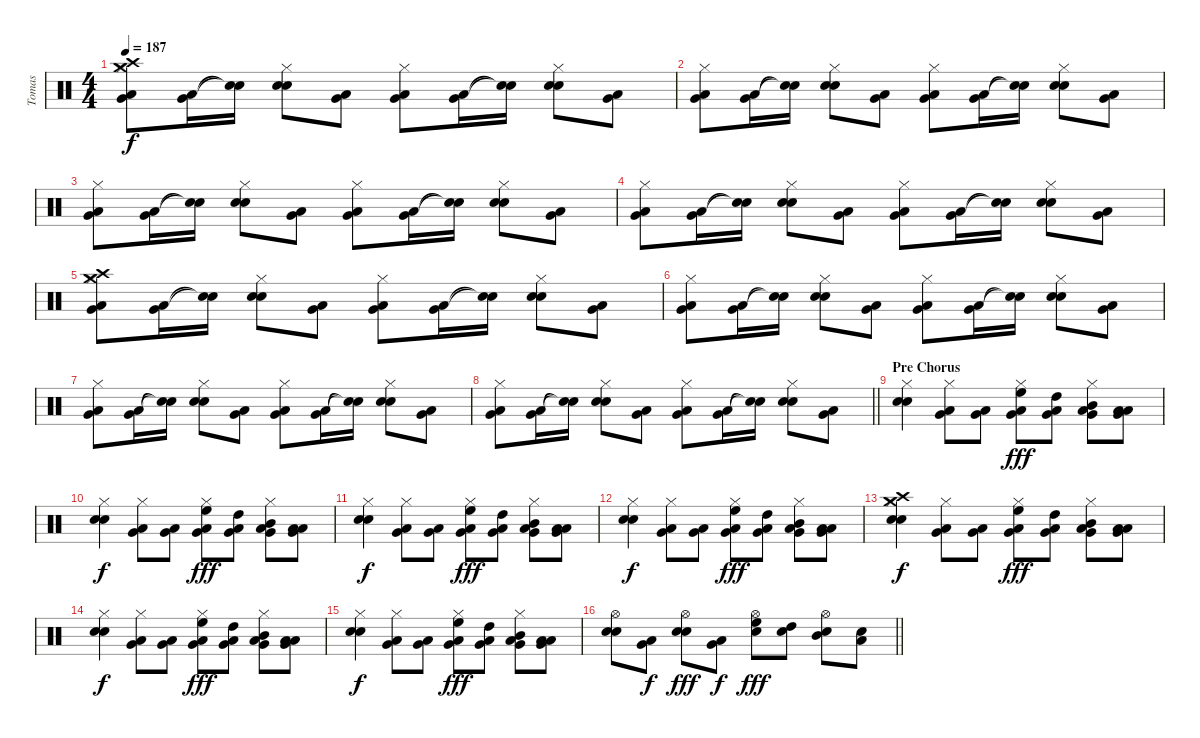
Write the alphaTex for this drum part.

\track ("Tomas" "Tomas") {instrument percussion}
\staff {score}
\articulation defaults
\ts (4 4)
\tempo 187
\clef neutral
\ks c
("Hi-Hat (closed)" "Crash high (hit)" "Very Low Tom (hit)" "Low Floor Tom (hit)" "Crash medium (hit)").8{dy f} ("Very Low Tom (hit)" "Low Floor Tom (hit)").16 ("Electric Snare (hit)"{t} "Snare (hit) 2"{t}).16 ("Hi-Hat (closed)" "Snare (hit) 2" "Electric Snare (hit)").8 ("Very Low Tom (hit)" "Low Floor Tom (hit)").8 ("Hi-Hat (closed)" "Very Low Tom (hit)" "Low Floor Tom (hit)").8 ("Very Low Tom (hit)" "Low Floor Tom (hit)").16 ("Electric Snare (hit)"{t} "Snare (hit) 2"{t}).16 ("Hi-Hat (closed)" "Snare (hit) 2" "Electric Snare (hit)").8 ("Very Low Tom (hit)" "Low Floor Tom (hit)").8 |
("Hi-Hat (closed)" "Very Low Tom (hit)" "Low Floor Tom (hit)").8 ("Very Low Tom (hit)" "Low Floor Tom (hit)").16 ("Electric Snare (hit)"{t} "Snare (hit) 2"{t}).16 ("Hi-Hat (closed)" "Snare (hit) 2" "Electric Snare (hit)").8 ("Very Low Tom (hit)" "Low Floor Tom (hit)").8 ("Hi-Hat (closed)" "Very Low Tom (hit)" "Low Floor Tom (hit)").8 ("Very Low Tom (hit)" "Low Floor Tom (hit)").16 ("Electric Snare (hit)"{t} "Snare (hit) 2"{t}).16 ("Hi-Hat (closed)" "Snare (hit) 2" "Electric Snare (hit)").8 ("Very Low Tom (hit)" "Low Floor Tom (hit)").8 |
("Hi-Hat (closed)" "Very Low Tom (hit)" "Low Floor Tom (hit)").8 ("Very Low Tom (hit)" "Low Floor Tom (hit)").16 ("Electric Snare (hit)"{t} "Snare (hit) 2"{t}).16 ("Hi-Hat (closed)" "Snare (hit) 2" "Electric Snare (hit)").8 ("Very Low Tom (hit)" "Low Floor Tom (hit)").8 ("Hi-Hat (closed)" "Very Low Tom (hit)" "Low Floor Tom (hit)").8 ("Very Low Tom (hit)" "Low Floor Tom (hit)").16 ("Electric Snare (hit)"{t} "Snare (hit) 2"{t}).16 ("Hi-Hat (closed)" "Snare (hit) 2" "Electric Snare (hit)").8 ("Very Low Tom (hit)" "Low Floor Tom (hit)").8 |
("Hi-Hat (closed)" "Very Low Tom (hit)" "Low Floor Tom (hit)").8 ("Very Low Tom (hit)" "Low Floor Tom (hit)").16 ("Electric Snare (hit)"{t} "Snare (hit) 2"{t}).16 ("Hi-Hat (closed)" "Snare (hit) 2" "Electric Snare (hit)").8 ("Very Low Tom (hit)" "Low Floor Tom (hit)").8 ("Hi-Hat (closed)" "Very Low Tom (hit)" "Low Floor Tom (hit)").8 ("Very Low Tom (hit)" "Low Floor Tom (hit)").16 ("Electric Snare (hit)"{t} "Snare (hit) 2"{t}).16 ("Hi-Hat (closed)" "Snare (hit) 2" "Electric Snare (hit)").8 ("Very Low Tom (hit)" "Low Floor Tom (hit)").8 |
("Hi-Hat (closed)" "Crash high (hit)" "Very Low Tom (hit)" "Low Floor Tom (hit)" "Crash medium (hit)").8 ("Very Low Tom (hit)" "Low Floor Tom (hit)").16 ("Electric Snare (hit)"{t} "Snare (hit) 2"{t}).16 ("Hi-Hat (closed)" "Snare (hit) 2" "Electric Snare (hit)").8 ("Very Low Tom (hit)" "Low Floor Tom (hit)").8 ("Hi-Hat (closed)" "Very Low Tom (hit)" "Low Floor Tom (hit)").8 ("Very Low Tom (hit)" "Low Floor Tom (hit)").16 ("Electric Snare (hit)"{t} "Snare (hit) 2"{t}).16 ("Hi-Hat (closed)" "Snare (hit) 2" "Electric Snare (hit)").8 ("Very Low Tom (hit)" "Low Floor Tom (hit)").8 |
("Hi-Hat (closed)" "Very Low Tom (hit)" "Low Floor Tom (hit)").8 ("Very Low Tom (hit)" "Low Floor Tom (hit)").16 ("Electric Snare (hit)"{t} "Snare (hit) 2"{t}).16 ("Hi-Hat (closed)" "Snare (hit) 2" "Electric Snare (hit)").8 ("Very Low Tom (hit)" "Low Floor Tom (hit)").8 ("Hi-Hat (closed)" "Very Low Tom (hit)" "Low Floor Tom (hit)").8 ("Very Low Tom (hit)" "Low Floor Tom (hit)").16 ("Electric Snare (hit)"{t} "Snare (hit) 2"{t}).16 ("Hi-Hat (closed)" "Snare (hit) 2" "Electric Snare (hit)").8 ("Very Low Tom (hit)" "Low Floor Tom (hit)").8 |
("Hi-Hat (closed)" "Very Low Tom (hit)" "Low Floor Tom (hit)").8 ("Very Low Tom (hit)" "Low Floor Tom (hit)").16 ("Electric Snare (hit)"{t} "Snare (hit) 2"{t}).16 ("Hi-Hat (closed)" "Snare (hit) 2" "Electric Snare (hit)").8 ("Very Low Tom (hit)" "Low Floor Tom (hit)").8 ("Hi-Hat (closed)" "Very Low Tom (hit)" "Low Floor Tom (hit)").8 ("Very Low Tom (hit)" "Low Floor Tom (hit)").16 ("Electric Snare (hit)"{t} "Snare (hit) 2"{t}).16 ("Hi-Hat (closed)" "Snare (hit) 2" "Electric Snare (hit)").8 ("Very Low Tom (hit)" "Low Floor Tom (hit)").8 |
\barLineRight lightlight
("Hi-Hat (closed)" "Very Low Tom (hit)" "Low Floor Tom (hit)").8 ("Very Low Tom (hit)" "Low Floor Tom (hit)").16 ("Electric Snare (hit)"{t} "Snare (hit) 2"{t}).16 ("Hi-Hat (closed)" "Snare (hit) 2" "Electric Snare (hit)").8 ("Very Low Tom (hit)" "Low Floor Tom (hit)").8 ("Hi-Hat (closed)" "Very Low Tom (hit)" "Low Floor Tom (hit)").8 ("Very Low Tom (hit)" "Low Floor Tom (hit)").16 ("Electric Snare (hit)"{t} "Snare (hit) 2"{t}).16 ("Hi-Hat (closed)" "Snare (hit) 2" "Electric Snare (hit)").8 ("Very Low Tom (hit)" "Low Floor Tom (hit)").8 |
\section ("" "Pre Chorus")
("Electric Snare (hit)" "Snare (hit) 2" "Hi-Hat (closed)").4 ("Low Floor Tom (hit)" "Very Low Tom (hit)" "Hi-Hat (closed)").8 ("Low Floor Tom (hit)" "Very Low Tom (hit)").8 ("High Floor Tom (hit)" "Low Floor Tom (hit)" "Very Low Tom (hit)" "Hi-Hat (closed)").8{dy fff} ("High Tom (hit)" "Low Floor Tom (hit)" "Very Low Tom (hit)").8 ("Mid Tom (hit)" "Low Floor Tom (hit)" "Very Low Tom (hit)" "Hi-Hat (closed)").8 ("Low Tom (hit)" "Low Floor Tom (hit)" "Very Low Tom (hit)").8 |
("Electric Snare (hit)" "Snare (hit) 2" "Hi-Hat (closed)").4{dy f} ("Low Floor Tom (hit)" "Very Low Tom (hit)" "Hi-Hat (closed)").8 ("Low Floor Tom (hit)" "Very Low Tom (hit)").8 ("High Floor Tom (hit)" "Low Floor Tom (hit)" "Very Low Tom (hit)" "Hi-Hat (closed)").8{dy fff} ("High Tom (hit)" "Low Floor Tom (hit)" "Very Low Tom (hit)").8 ("Mid Tom (hit)" "Low Floor Tom (hit)" "Very Low Tom (hit)" "Hi-Hat (closed)").8 ("Low Tom (hit)" "Low Floor Tom (hit)" "Very Low Tom (hit)").8 |
("Electric Snare (hit)" "Snare (hit) 2" "Hi-Hat (closed)").4{dy f} ("Low Floor Tom (hit)" "Very Low Tom (hit)" "Hi-Hat (closed)").8 ("Low Floor Tom (hit)" "Very Low Tom (hit)").8 ("High Floor Tom (hit)" "Low Floor Tom (hit)" "Very Low Tom (hit)" "Hi-Hat (closed)").8{dy fff} ("High Tom (hit)" "Low Floor Tom (hit)" "Very Low Tom (hit)").8 ("Mid Tom (hit)" "Low Floor Tom (hit)" "Very Low Tom (hit)" "Hi-Hat (closed)").8 ("Low Tom (hit)" "Low Floor Tom (hit)" "Very Low Tom (hit)").8 |
("Electric Snare (hit)" "Snare (hit) 2" "Hi-Hat (closed)").4{dy f} ("Low Floor Tom (hit)" "Very Low Tom (hit)" "Hi-Hat (closed)").8 ("Low Floor Tom (hit)" "Very Low Tom (hit)").8 ("High Floor Tom (hit)" "Low Floor Tom (hit)" "Very Low Tom (hit)" "Hi-Hat (closed)").8{dy fff} ("High Tom (hit)" "Low Floor Tom (hit)" "Very Low Tom (hit)").8 ("Mid Tom (hit)" "Low Floor Tom (hit)" "Very Low Tom (hit)" "Hi-Hat (closed)").8 ("Low Tom (hit)" "Low Floor Tom (hit)" "Very Low Tom (hit)").8 |
("Crash medium (hit)" "Crash high (hit)" "Electric Snare (hit)" "Snare (hit) 2" "Hi-Hat (closed)").4{dy f} ("Low Floor Tom (hit)" "Very Low Tom (hit)" "Hi-Hat (closed)").8 ("Low Floor Tom (hit)" "Very Low Tom (hit)").8 ("High Floor Tom (hit)" "Low Floor Tom (hit)" "Very Low Tom (hit)" "Hi-Hat (closed)").8{dy fff} ("High Tom (hit)" "Low Floor Tom (hit)" "Very Low Tom (hit)").8 ("Mid Tom (hit)" "Low Floor Tom (hit)" "Very Low Tom (hit)" "Hi-Hat (closed)").8 ("Low Tom (hit)" "Low Floor Tom (hit)" "Very Low Tom (hit)").8 |
("Electric Snare (hit)" "Snare (hit) 2" "Hi-Hat (closed)").4{dy f} ("Low Floor Tom (hit)" "Very Low Tom (hit)" "Hi-Hat (closed)").8 ("Low Floor Tom (hit)" "Very Low Tom (hit)").8 ("High Floor Tom (hit)" "Low Floor Tom (hit)" "Very Low Tom (hit)" "Hi-Hat (closed)").8{dy fff} ("High Tom (hit)" "Low Floor Tom (hit)" "Very Low Tom (hit)").8 ("Mid Tom (hit)" "Low Floor Tom (hit)" "Very Low Tom (hit)" "Hi-Hat (closed)").8 ("Low Tom (hit)" "Low Floor Tom (hit)" "Very Low Tom (hit)").8 |
("Electric Snare (hit)" "Snare (hit) 2" "Hi-Hat (closed)").4{dy f} ("Low Floor Tom (hit)" "Very Low Tom (hit)" "Hi-Hat (closed)").8 ("Low Floor Tom (hit)" "Very Low Tom (hit)").8 ("High Floor Tom (hit)" "Low Floor Tom (hit)" "Very Low Tom (hit)" "Hi-Hat (closed)").8{dy fff} ("High Tom (hit)" "Low Floor Tom (hit)" "Very Low Tom (hit)").8 ("Mid Tom (hit)" "Low Floor Tom (hit)" "Very Low Tom (hit)" "Hi-Hat (closed)").8 ("Low Tom (hit)" "Low Floor Tom (hit)" "Very Low Tom (hit)").8 |
\barLineRight lightlight
("Electric Snare (hit)" "Snare (hit) 2" "Hi-Hat (open)").8 ("Very Low Tom (hit)" "Low Floor Tom (hit)").8{dy f} ("Snare (hit) 2" "Electric Snare (hit)" "Hi-Hat (open)").8{dy fff} ("Very Low Tom (hit)" "Low Floor Tom (hit)").8{dy f} ("High Floor Tom (hit)" "Snare (hit) 2" "Hi-Hat (open)").8{dy fff} ("High Tom (hit)" "Snare (hit) 2").8 ("Mid Tom (hit)" "Snare (hit) 2" "Hi-Hat (open)").8 ("Low Tom (hit)" "Snare (hit) 2").8
